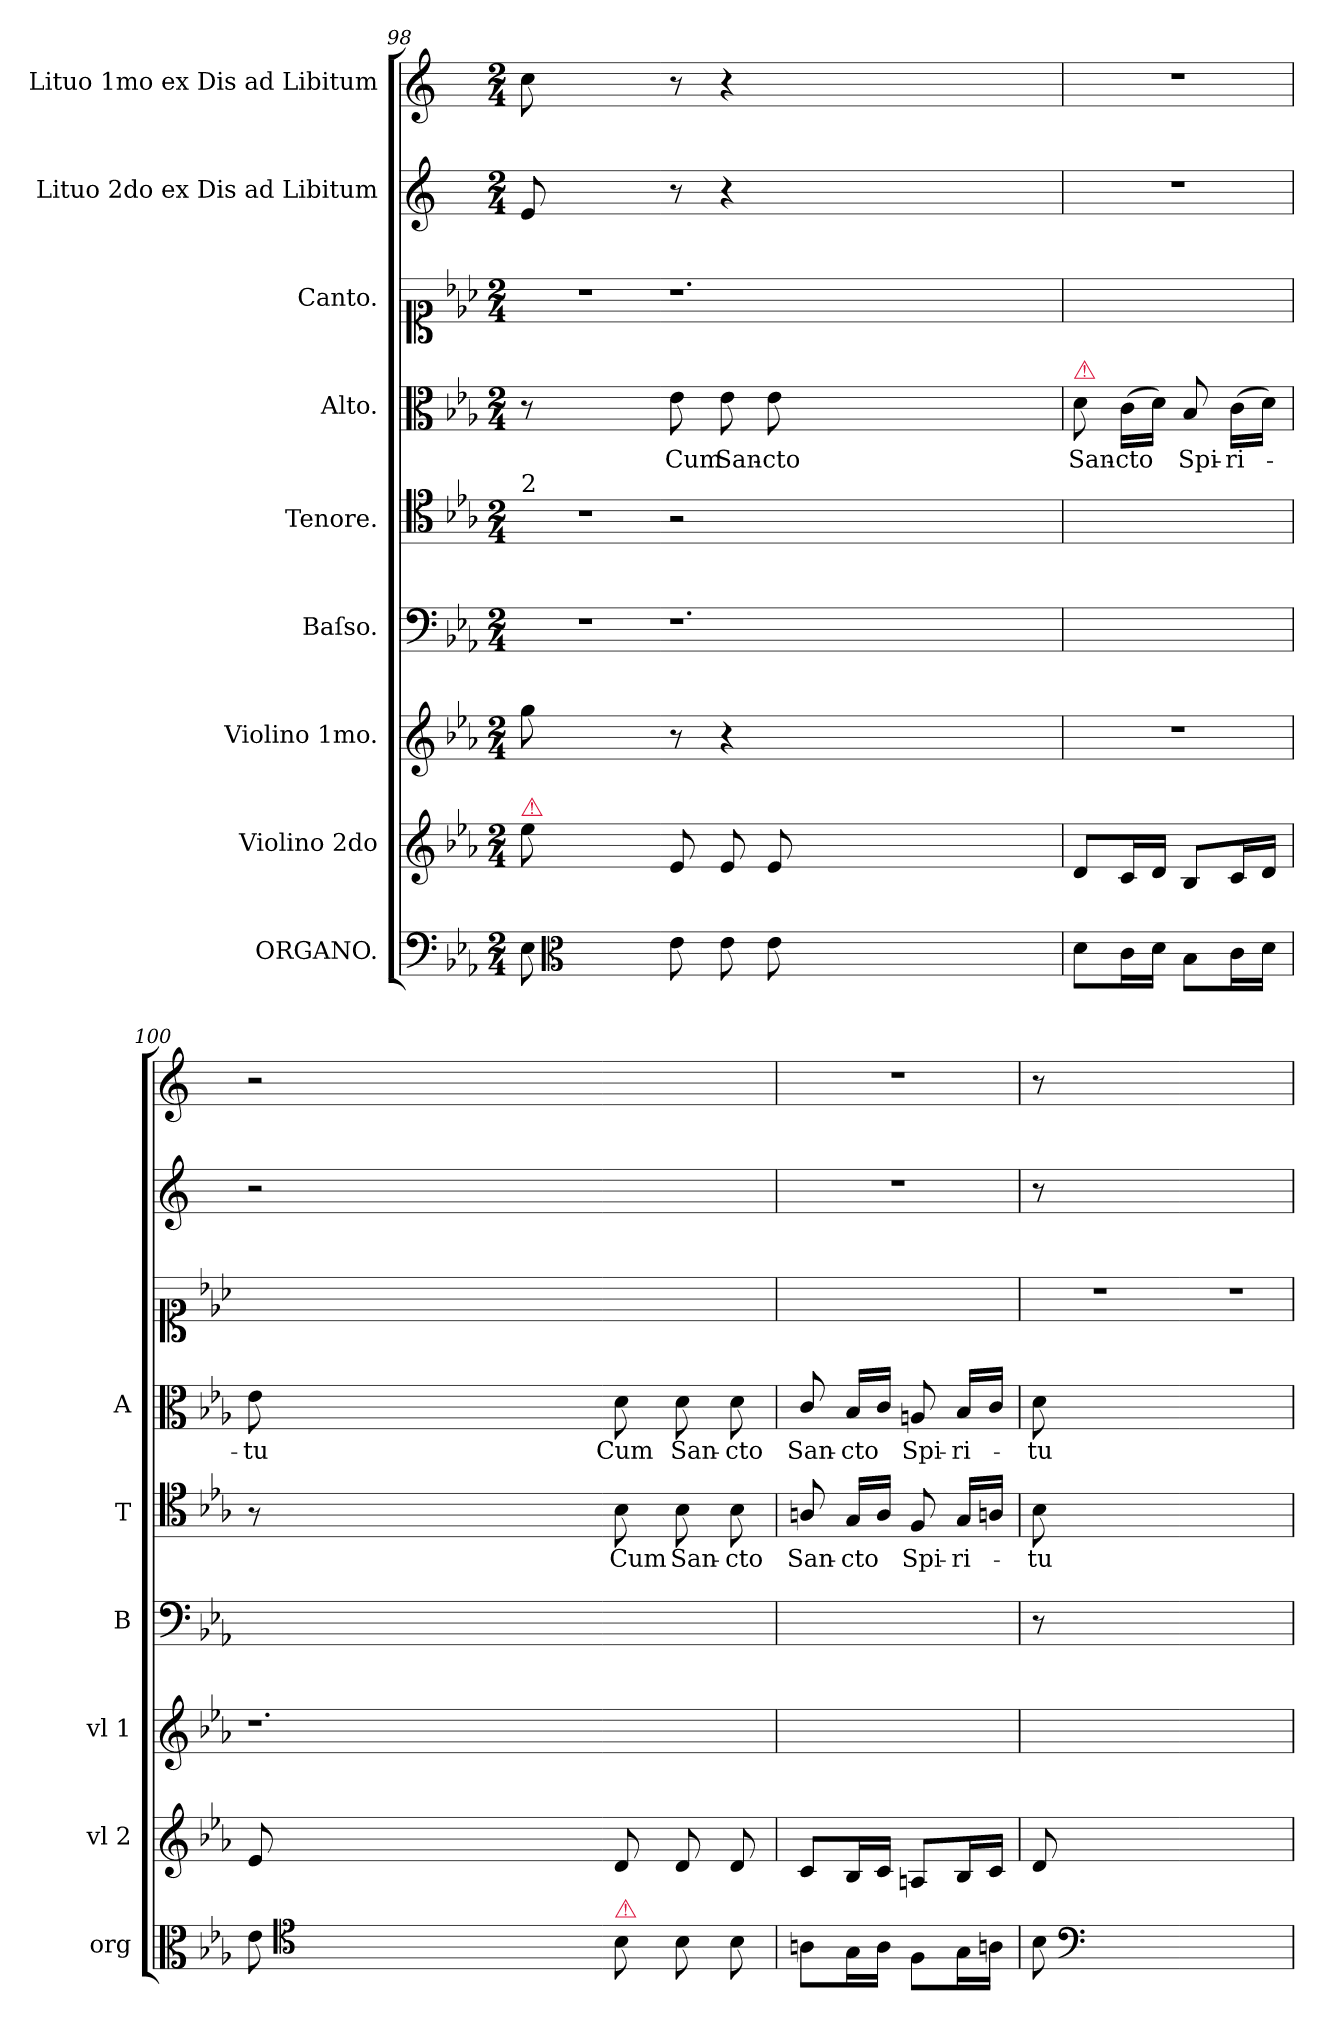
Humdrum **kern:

**kern	**kern	**kern	**kern	**kern	**text	**kern	**text	**kern	**kern	**kern
*part9	*part8	*part7	*part6	*part5	*part5	*part4	*part4	*part3	*part2	*part1
*staff9	*staff8	*staff7	*staff6	*staff5	*staff5	*staff4	*staff4	*staff3	*staff2	*staff1
*I"ORGANO.	*I"Violino 2do	*I"Violino 1mo.	*I"Baſso.	*I"Tenore.	*	*I"Alto.	*	*I"Canto.	*I"Lituo 2do ex Dis ad Libitum	*I"Lituo 1mo ex Dis ad Libitum
*I'org	*I'vl 2	*I'vl 1	*I'B	*I'T	*	*I'A	*	*	*	*
*clefF4	*clefG2	*clefG2	*clefF4	*clefC4	*	*clefC3	*	*clefC1	*clefG2	*clefG2
*	*	*	*	*	*	*	*	*	*ITrd5c9	*ITrd5c9
*k[b-e-a-]	*k[b-e-a-]	*k[b-e-a-]	*k[b-e-a-]	*k[b-e-a-]	*	*k[b-e-a-]	*	*k[b-e-a-]	*k[b-e-a-]	*k[b-e-a-]
*M2/4	*M2/4	*M2/4	*M2/4	*M2/4	*	*M2/4	*	*M2/4	*M2/4	*M2/4
=98	=98	=98	=98	=98	=98	=98	=98	=98	=98	=98
!	!	!	!	!LO:TX:a:t=2	!	!	!	!	!	!
!	!LO:TX:a:color=crimson:t=⚠	!	!	!	!	!	!	!	!	!
8E-\	8ee-\	8gg\	2r	2r	.	8r	.	2r	8G/	8e-\
*clefC3	*	*	*	*	*	*	*	*	*	*
4.ryy	4.ryy	4.ryy	.	.	.	4.ryy	.	.	4.ryy	4.ryy
=-	=-	=-	=-	=-	=-	=-	=-	=-	=-	=-
8e-\	8e-/	8r	1.r	2r	.	8e-\	Cum	1.r	8r	8r
8e-\	8e-/	4r	.	.	.	8e-\	San-	.	4r	4r
8e-\	8e-/	.	.	.	.	8e-\	-cto	.	.	.
1ryy	1ryy	1ryy	.	.	.	1ryy	.	.	1ryy	1ryy
.	.	.	.	1ryy	.	.	.	.	.	.
8ryy	8ryy	8ryy	.	.	.	8ryy	.	.	8ryy	8ryy
=99	=99	=99	=99	=99	=99	=99	=99	=99	=99	=99
!	!	!	!	!	!	!LO:TX:a:color=crimson:t=⚠	!	!	!	!
8d\L	8d/L	2r	2ryy	2ryy	.	8d\	San-	2ryy	2r	2r
16c\L	16c/L	.	.	.	.	(16c\LL	-cto	.	.	.
16d\JJ	16d/JJ	.	.	.	.	16d\JJ)	.	.	.	.
8B-\L	8B-/L	.	.	.	.	8B-/	Spi-	.	.	.
16c\L	16c/L	.	.	.	.	(16c\LL	-ri-	.	.	.
16d\JJ	16d/JJ	.	.	.	.	16d\JJ)	.	.	.	.
=100	=100	=100	=100	=100	=100	=100	=100	=100	=100	=100
8e-\	8e-/	1.r	1.ryy	8r	.	8e-\	-tu	1.ryy	2r	2r
*clefC4	*	*	*	*	*	*	*	*	*	*
1ryy	1ryy	.	.	1ryy	.	1ryy	.	.	.	.
.	.	.	.	.	.	.	.	.	1ryy	1ryy
4.ryy	4.ryy	.	.	4.ryy	.	4.ryy	.	.	.	.
=-	=-	=-	=-	=-	=-	=-	=-	=-	=-	=-
!LO:TX:a:color=crimson:t=⚠	!	!	!	!	!	!	!	!	!	!
8B-\	8d/	4.ryy	4.ryy	8B-\	Cum	8d\	Cum	4.ryy	4.ryy	4.ryy
8B-\	8d/	.	.	8B-\	San-	8d\	San-	.	.	.
8B-\	8d/	.	.	8B-\	-cto	8d\	-cto	.	.	.
=101	=101	=101	=101	=101	=101	=101	=101	=101	=101	=101
8An\L	8c/L	2ryy	2ryy	8An/	San-	8c/	San-	2ryy	2r	2r
16G\L	16B-/L	.	.	16G/LL	-cto	16B-/LL	-cto	.	.	.
16A\JJ	16c/JJ	.	.	16A/JJ	.	16c/JJ	.	.	.	.
8F\L	8An/L	.	.	8F/	Spi-	8An/	Spi-	.	.	.
16G\L	16B-/L	.	.	16G/LL	-ri-	16B-/LL	-ri-	.	.	.
16An\JJ	16c/JJ	.	.	16An/JJ	.	16c/JJ	.	.	.	.
=102	=102	=102	=102	=102	=102	=102	=102	=102	=102	=102
8B-\	8d/	2ryy	8r	8B-\	-tu	8d\	-tu	2r	8r	8r
*clefF4	*	*	*	*	*	*	*	*	*	*
4.ryy	4.ryy	.	4.ryy	4.ryy	.	4.ryy	.	.	4.ryy	4.ryy
=-	=-	=-	=-	=-	=-	=-	=-	=-	=-	=-
2ryy	2ryy	2ryy	2ryy	2ryy	.	2ryy	.	2r	2ryy	2ryy
=	=	=	=	=	=	=	=	=	=	=
*-	*-	*-	*-	*-	*-	*-	*-	*-	*-	*-
